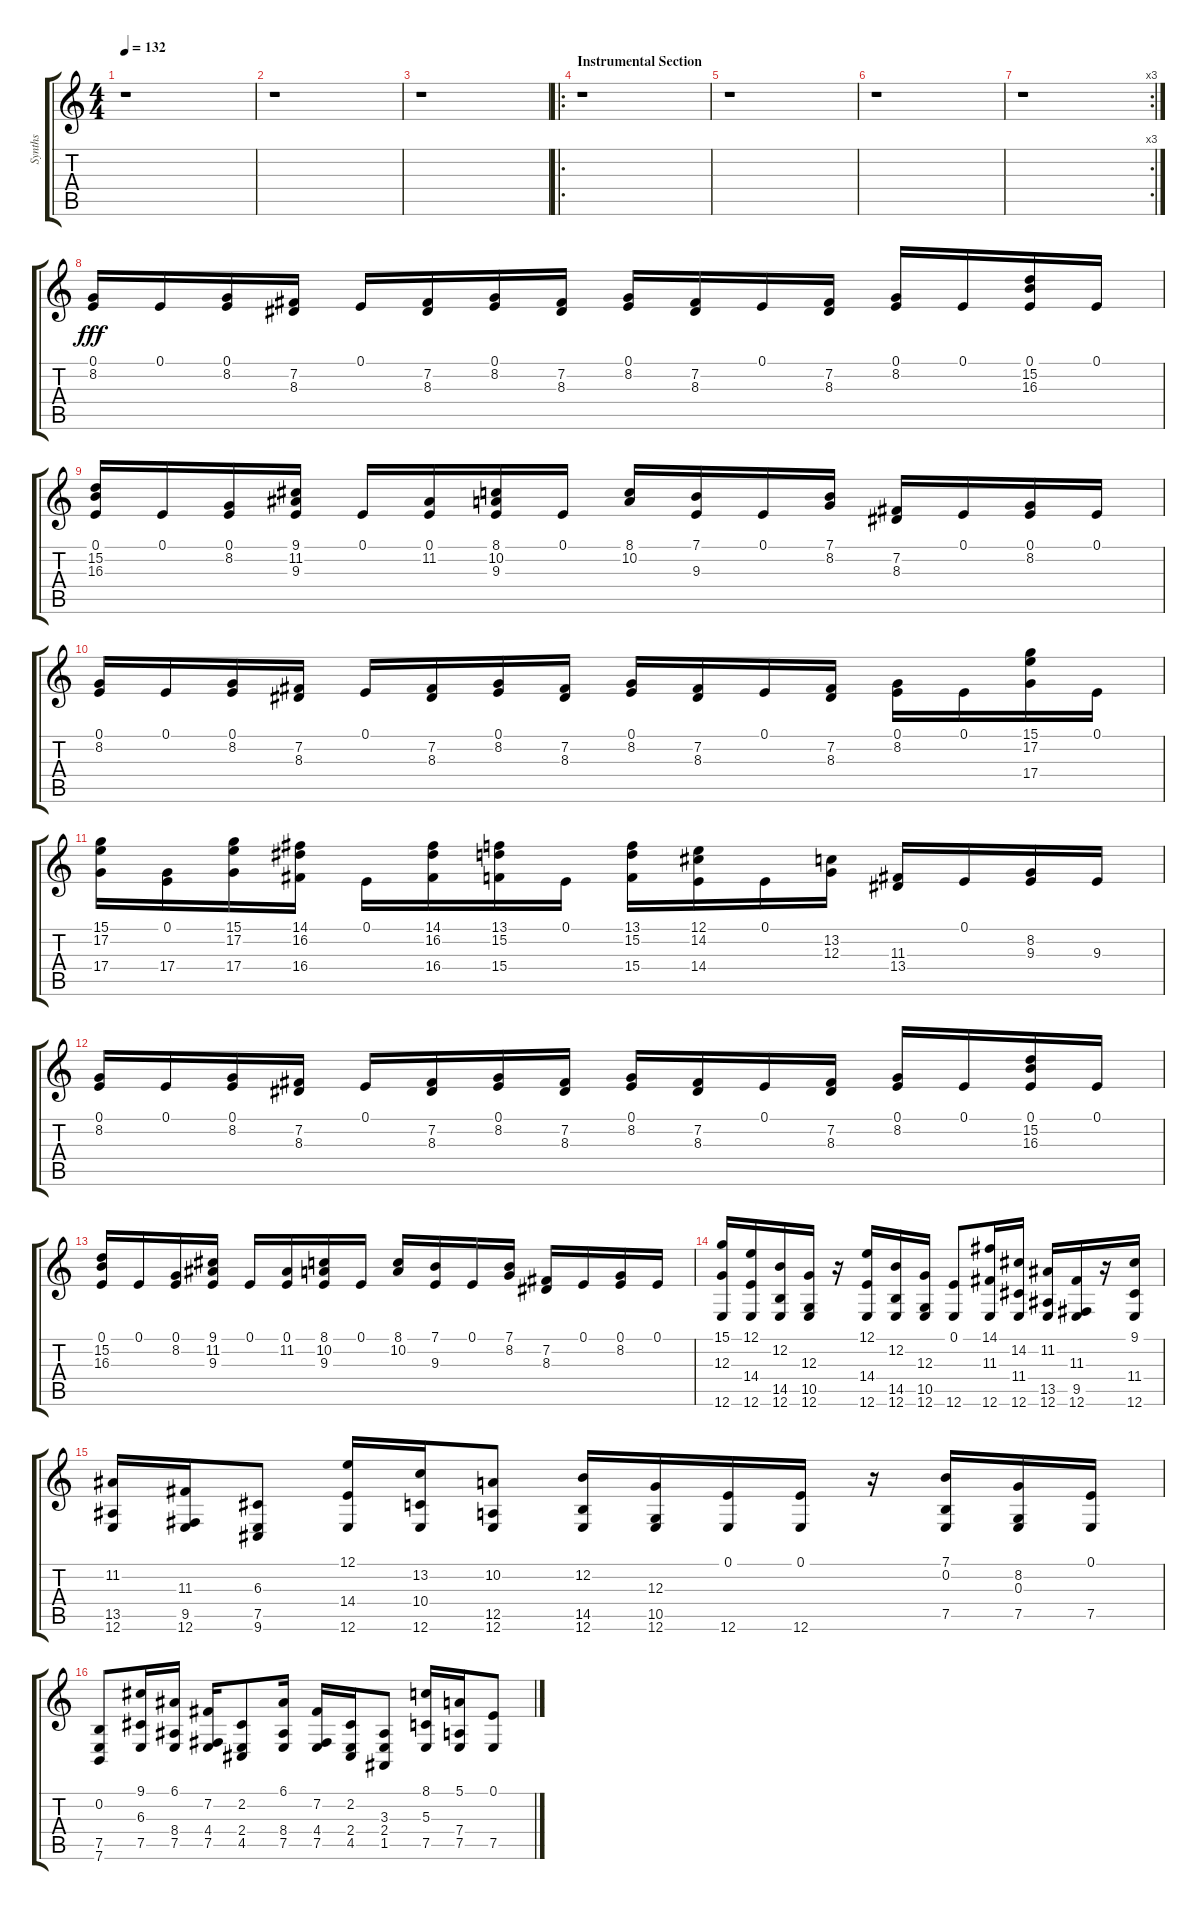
\track ("Synths" "Synths") {instrument lead5charang}
\staff {score tabs}
\tuning (E4 B3 G3 D3 A2 E2) {hide}
\ts (4 4)
\tempo 132
\clef g2
\ks c
r.1{dy fff} |
r.1 |
r.1 |
\ro
\section ("" "Instrumental Section")
r.1 |
r.1 |
r.1 |
\rc 3
r.1 |
(0.1 8.2).16 0.1.16 (0.1 8.2).16 (7.2 8.3).16 0.1.16 (7.2 8.3).16 (0.1 8.2).16 (7.2 8.3).16 (0.1 8.2).16 (7.2 8.3).16 0.1.16 (7.2 8.3).16 (0.1 8.2).16 0.1.16 (0.1 15.2 16.3).16 0.1.16 |
(0.1 15.2 16.3).16 0.1.16 (0.1 8.2).16 (9.1 11.2 9.3).16 0.1.16 (0.1 11.2).16 (8.1 10.2 9.3).16 0.1.16 (8.1 10.2).16 (7.1 9.3).16 0.1.16 (7.1 8.2).16 (7.2 8.3).16 0.1.16 (0.1 8.2).16 0.1.16 |
(0.1 8.2).16 0.1.16 (0.1 8.2).16 (7.2 8.3).16 0.1.16 (7.2 8.3).16 (0.1 8.2).16 (7.2 8.3).16 (0.1 8.2).16 (7.2 8.3).16 0.1.16 (7.2 8.3).16 (0.1 8.2).16 0.1.16 (15.1 17.2 17.4).16 0.1.16 |
(15.1 17.2 17.4).16 (0.1 17.4).16 (15.1 17.2 17.4).16 (14.1 16.2 16.4).16 0.1.16 (14.1 16.2 16.4).16 (13.1 15.2 15.4).16 0.1.16 (13.1 15.2 15.4).16 (12.1 14.2 14.4).16 0.1.16 (13.2 12.3).16 (11.3 13.4).16 0.1.16 (8.2 9.3).16 9.3.16 |
(0.1 8.2).16 0.1.16 (0.1 8.2).16 (7.2 8.3).16 0.1.16 (7.2 8.3).16 (0.1 8.2).16 (7.2 8.3).16 (0.1 8.2).16 (7.2 8.3).16 0.1.16 (7.2 8.3).16 (0.1 8.2).16 0.1.16 (0.1 15.2 16.3).16 0.1.16 |
(0.1 15.2 16.3).16 0.1.16 (0.1 8.2).16 (9.1 11.2 9.3).16 0.1.16 (0.1 11.2).16 (8.1 10.2 9.3).16 0.1.16 (8.1 10.2).16 (7.1 9.3).16 0.1.16 (7.1 8.2).16 (7.2 8.3).16 0.1.16 (0.1 8.2).16 0.1.16 |
(15.1 12.3 12.6).16 (12.1 14.4 12.6).16 (12.2 14.5 12.6).16 (12.3 10.5 12.6).16 r.16 (12.1 14.4 12.6).16 (12.2 14.5 12.6).16 (12.3 10.5 12.6).16 (0.1 12.6).8 (14.1 11.3 12.6).16 (14.2 11.4 12.6).16 (11.2 13.5 12.6).16 (11.3 9.5 12.6).16 r.16 (9.1 11.4 12.6).16 |
(11.2 13.5 12.6).16 (11.3 9.5 12.6).16 (6.3 7.5 9.6).8 (12.1 14.4 12.6).16 (13.2 10.4 12.6).16 (10.2 12.5 12.6).8 (12.2 14.5 12.6).16 (12.3 10.5 12.6).16 (0.1 12.6).16 (0.1 12.6).16 r.16 (7.1 0.2 7.5).16 (8.2 0.3 7.5).16 (0.1 7.5).16 |
(0.2 7.5 7.6).8 (9.1 6.3 7.5).16 (6.1 8.4 7.5).16 (7.2 4.4 7.5).16 (2.2 2.4 4.5).8 (6.1 8.4 7.5).16 (7.2 4.4 7.5).16 (2.2 2.4 4.5).16 (3.3 2.4 1.5).8 (8.1 5.3 7.5).16 (5.1 7.4 7.5).16 (0.1 7.5).8
